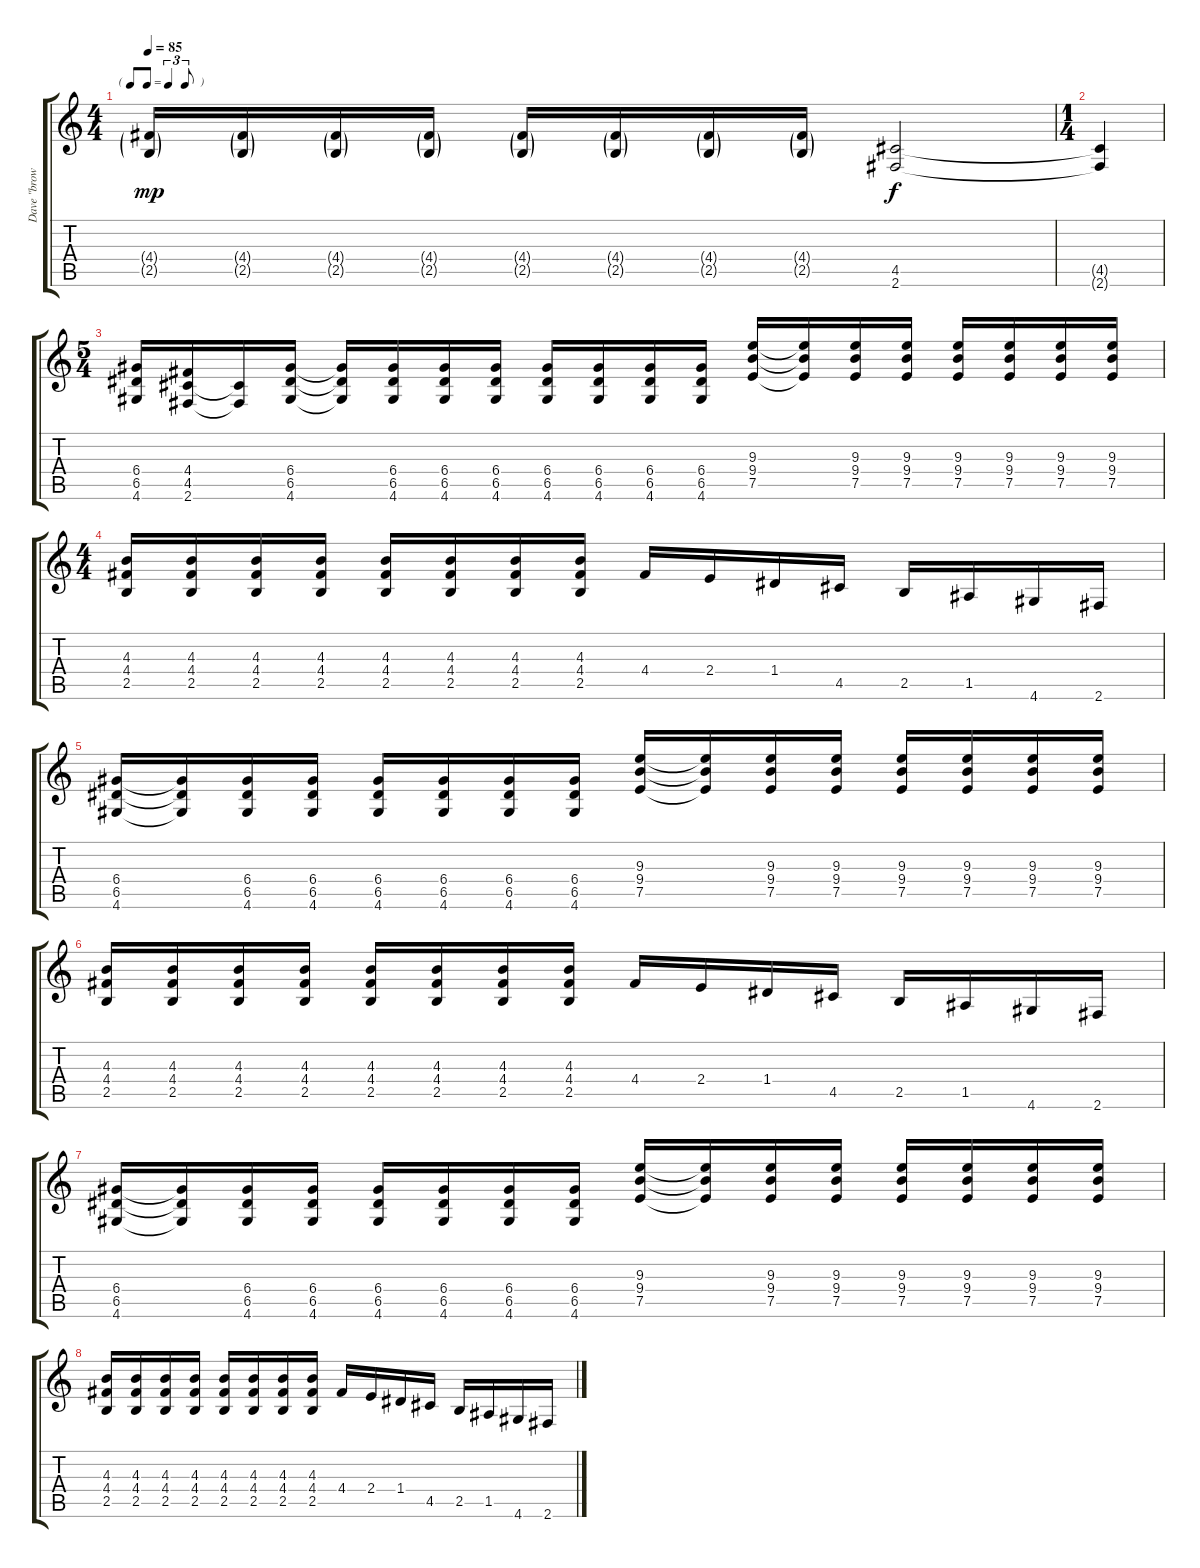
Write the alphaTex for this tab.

\track ("Dave \"brown sound\" Baksh" "Dave \"brow") {instrument distortionguitar}
\staff {score tabs}
\tuning (E4 B3 G3 D3 A2 E2) {hide}
\ts (4 4)
\tf triplet8th
\tempo 85
\clef g2
\ks c
(4.4{g} 2.5{g}).16{dy mp} (4.4{g} 2.5{g}).16 (4.4{g} 2.5{g}).16 (4.4{g} 2.5{g}).16 (4.4{g} 2.5{g}).16 (4.4{g} 2.5{g}).16 (4.4{g} 2.5{g}).16 (4.4{g} 2.5{g}).16 (4.5 2.6).2{dy f} |
\ts (1 4)
(4.5{t} 2.6{t}).4 |
\ts (5 4)
(6.4 6.5 4.6).16 (4.4 4.5 2.6).16 (4.5{t} 2.6{t}).16 (6.4 6.5 4.6).16 (6.4{t} 6.5{t} 4.6{t}).16 (6.4 6.5 4.6).16 (6.4 6.5 4.6).16 (6.4 6.5 4.6).16 (6.4 6.5 4.6).16 (6.4 6.5 4.6).16 (6.4 6.5 4.6).16 (6.4 6.5 4.6).16 (9.3 9.4 7.5).16 (9.3{t} 9.4{t} 7.5{t}).16 (9.3 9.4 7.5).16 (9.3 9.4 7.5).16 (9.3 9.4 7.5).16 (9.3 9.4 7.5).16 (9.3 9.4 7.5).16 (9.3 9.4 7.5).16 |
\ts (4 4)
(4.3 4.4 2.5).16 (4.3 4.4 2.5).16 (4.3 4.4 2.5).16 (4.3 4.4 2.5).16 (4.3 4.4 2.5).16 (4.3 4.4 2.5).16 (4.3 4.4 2.5).16 (4.3 4.4 2.5).16 4.4.16 2.4.16 1.4.16 4.5.16 2.5.16 1.5.16 4.6.16 2.6.16 |
(6.4 6.5 4.6).16 (6.4{t} 6.5{t} 4.6{t}).16 (6.4 6.5 4.6).16 (6.4 6.5 4.6).16 (6.4 6.5 4.6).16 (6.4 6.5 4.6).16 (6.4 6.5 4.6).16 (6.4 6.5 4.6).16 (9.3 9.4 7.5).16 (9.3{t} 9.4{t} 7.5{t}).16 (9.3 9.4 7.5).16 (9.3 9.4 7.5).16 (9.3 9.4 7.5).16 (9.3 9.4 7.5).16 (9.3 9.4 7.5).16 (9.3 9.4 7.5).16 |
(4.3 4.4 2.5).16 (4.3 4.4 2.5).16 (4.3 4.4 2.5).16 (4.3 4.4 2.5).16 (4.3 4.4 2.5).16 (4.3 4.4 2.5).16 (4.3 4.4 2.5).16 (4.3 4.4 2.5).16 4.4.16 2.4.16 1.4.16 4.5.16 2.5.16 1.5.16 4.6.16 2.6.16 |
(6.4 6.5 4.6).16 (6.4{t} 6.5{t} 4.6{t}).16 (6.4 6.5 4.6).16 (6.4 6.5 4.6).16 (6.4 6.5 4.6).16 (6.4 6.5 4.6).16 (6.4 6.5 4.6).16 (6.4 6.5 4.6).16 (9.3 9.4 7.5).16 (9.3{t} 9.4{t} 7.5{t}).16 (9.3 9.4 7.5).16 (9.3 9.4 7.5).16 (9.3 9.4 7.5).16 (9.3 9.4 7.5).16 (9.3 9.4 7.5).16 (9.3 9.4 7.5).16 |
(4.3 4.4 2.5).16 (4.3 4.4 2.5).16 (4.3 4.4 2.5).16 (4.3 4.4 2.5).16 (4.3 4.4 2.5).16 (4.3 4.4 2.5).16 (4.3 4.4 2.5).16 (4.3 4.4 2.5).16 4.4.16 2.4.16 1.4.16 4.5.16 2.5.16 1.5.16 4.6.16 2.6.16
